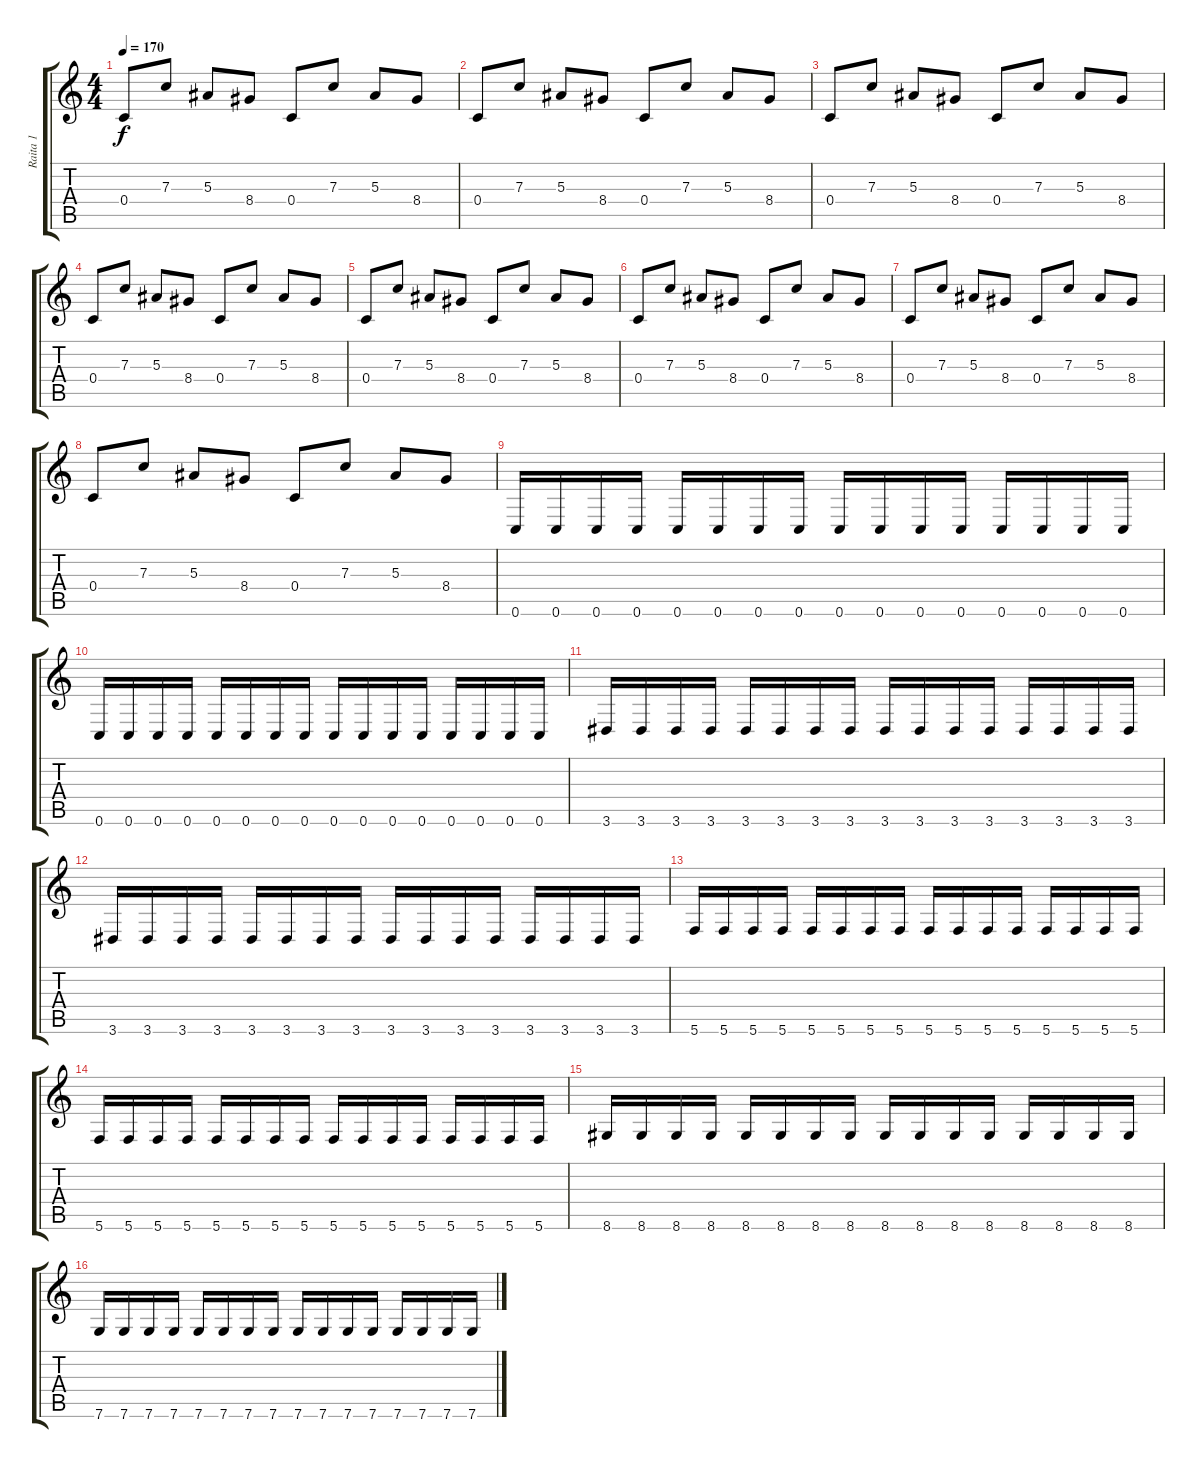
\track ("Raita 1" "Raita 1") {instrument distortionguitar}
\staff {score tabs}
\tuning (D4 A3 F3 C3 G2 C2) {hide}
\ts (4 4)
\tempo 170
\clef g2
\ks c
0.4.8{dy f} 7.3.8 5.3.8 8.4.8 0.4.8 7.3.8 5.3.8 8.4.8 |
0.4.8 7.3.8 5.3.8 8.4.8 0.4.8 7.3.8 5.3.8 8.4.8 |
0.4.8 7.3.8 5.3.8 8.4.8 0.4.8 7.3.8 5.3.8 8.4.8 |
0.4.8 7.3.8 5.3.8 8.4.8 0.4.8 7.3.8 5.3.8 8.4.8 |
0.4.8 7.3.8 5.3.8 8.4.8 0.4.8 7.3.8 5.3.8 8.4.8 |
0.4.8 7.3.8 5.3.8 8.4.8 0.4.8 7.3.8 5.3.8 8.4.8 |
0.4.8 7.3.8 5.3.8 8.4.8 0.4.8 7.3.8 5.3.8 8.4.8 |
0.4.8 7.3.8 5.3.8 8.4.8 0.4.8 7.3.8 5.3.8 8.4.8 |
0.6.16 0.6.16 0.6.16 0.6.16 0.6.16 0.6.16 0.6.16 0.6.16 0.6.16 0.6.16 0.6.16 0.6.16 0.6.16 0.6.16 0.6.16 0.6.16 |
0.6.16 0.6.16 0.6.16 0.6.16 0.6.16 0.6.16 0.6.16 0.6.16 0.6.16 0.6.16 0.6.16 0.6.16 0.6.16 0.6.16 0.6.16 0.6.16 |
3.6.16 3.6.16 3.6.16 3.6.16 3.6.16 3.6.16 3.6.16 3.6.16 3.6.16 3.6.16 3.6.16 3.6.16 3.6.16 3.6.16 3.6.16 3.6.16 |
3.6.16 3.6.16 3.6.16 3.6.16 3.6.16 3.6.16 3.6.16 3.6.16 3.6.16 3.6.16 3.6.16 3.6.16 3.6.16 3.6.16 3.6.16 3.6.16 |
5.6.16 5.6.16 5.6.16 5.6.16 5.6.16 5.6.16 5.6.16 5.6.16 5.6.16 5.6.16 5.6.16 5.6.16 5.6.16 5.6.16 5.6.16 5.6.16 |
5.6.16 5.6.16 5.6.16 5.6.16 5.6.16 5.6.16 5.6.16 5.6.16 5.6.16 5.6.16 5.6.16 5.6.16 5.6.16 5.6.16 5.6.16 5.6.16 |
8.6.16 8.6.16 8.6.16 8.6.16 8.6.16 8.6.16 8.6.16 8.6.16 8.6.16 8.6.16 8.6.16 8.6.16 8.6.16 8.6.16 8.6.16 8.6.16 |
7.6.16 7.6.16 7.6.16 7.6.16 7.6.16 7.6.16 7.6.16 7.6.16 7.6.16 7.6.16 7.6.16 7.6.16 7.6.16 7.6.16 7.6.16 7.6.16
